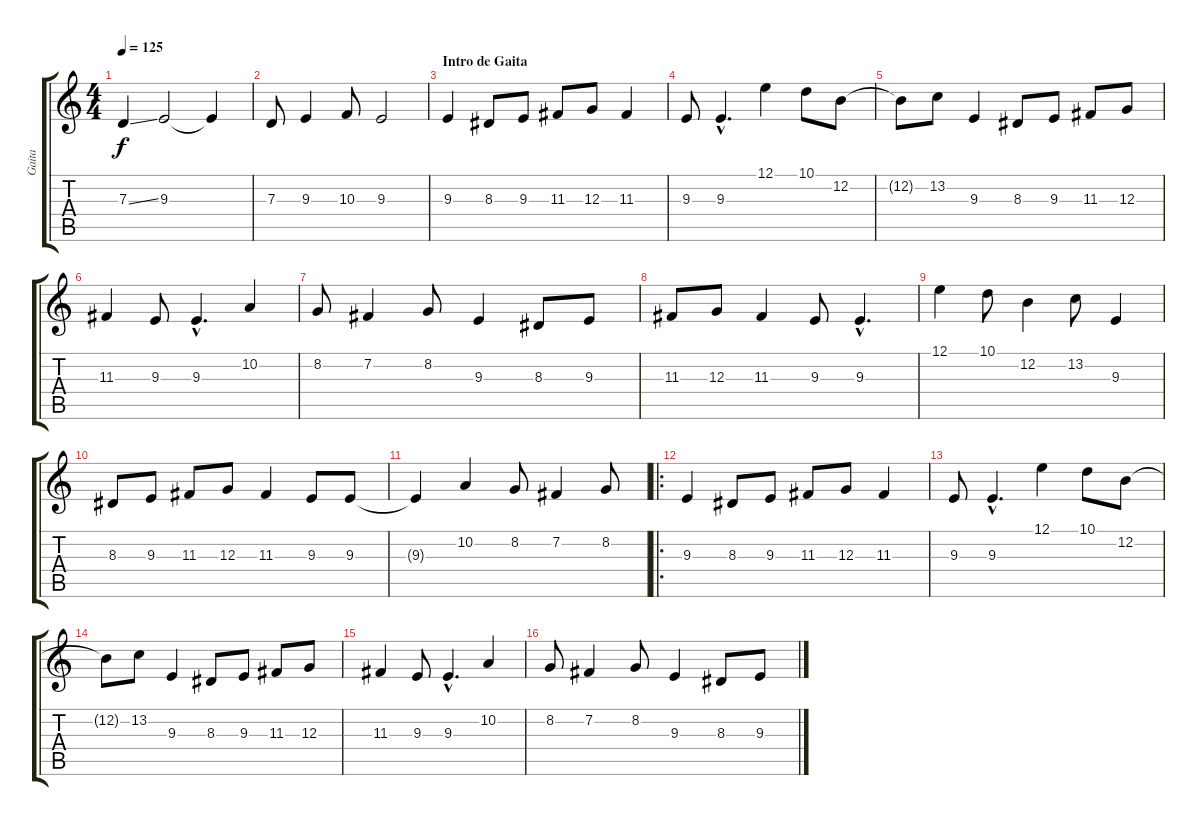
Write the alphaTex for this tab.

\track ("Gaita" "Gaita") {instrument sitar}
\staff {score tabs}
\tuning (E4 B3 G3 D3 A2 E2) {hide}
\ts (4 4)
\tempo 125
\clef g2
\ks c
7.3{ss}.4{dy f instrument sitar} 9.3.2 9.3{t}.4 |
7.3.8 9.3.4 10.3.8 9.3.2 |
\section ("" "Intro de Gaita")
9.3.4 8.3.8 9.3.8 11.3.8 12.3.8 11.3.4 |
9.3.8 9.3{hac}.4{d} 12.1.4 10.1.8 12.2.8 |
12.2{t}.8 13.2.8 9.3.4 8.3.8 9.3.8 11.3.8 12.3.8 |
11.3.4 9.3.8 9.3{hac}.4{d} 10.2.4 |
8.2.8 7.2.4 8.2.8 9.3.4 8.3.8 9.3.8 |
11.3.8 12.3.8 11.3.4 9.3.8 9.3{hac}.4{d} |
12.1.4 10.1.8 12.2.4 13.2.8 9.3.4 |
8.3.8 9.3.8 11.3.8 12.3.8 11.3.4 9.3.8 9.3.8 |
9.3{t}.4 10.2.4 8.2.8 7.2.4 8.2.8 |
\ro
9.3.4 8.3.8 9.3.8 11.3.8 12.3.8 11.3.4 |
9.3.8 9.3{hac}.4{d} 12.1.4 10.1.8 12.2.8 |
12.2{t}.8 13.2.8 9.3.4 8.3.8 9.3.8 11.3.8 12.3.8 |
11.3.4 9.3.8 9.3{hac}.4{d} 10.2.4 |
8.2.8 7.2.4 8.2.8 9.3.4 8.3.8 9.3.8
